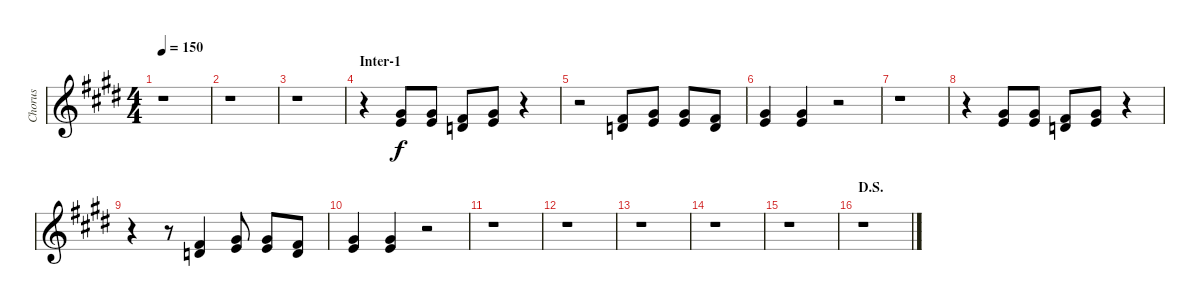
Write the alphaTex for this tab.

\track ("Chorus" "Chorus") {instrument pad4choir}
\staff {score}
\tuning (E4 B3 G3 D3 A2 E2 B1) {hide}
\ts (4 4)
\tempo 150
\clef g2
\ks e
r.1{dy f} |
r.1 |
r.1 |
\section ("" "Inter-1")
r.4 (4.1 5.2).8 (4.1 5.2).8 (2.1 3.2).8 (4.1 5.2).8 r.4 |
r.2 (2.1 3.2).8 (0.1 9.2).8 (4.1 5.2).8 (2.1 3.2).8 |
(0.1 9.2).4 (4.1 5.2).4 r.2 |
r.1 |
r.4 (4.1 5.2).8 (4.1 5.2).8 (2.1 3.2).8 (4.1 5.2).8 r.4 |
r.4 r.8 (2.1 3.2).4 (0.1 9.2).8 (4.1 5.2).8 (2.1 3.2).8 |
(0.1 9.2).4 (4.1 5.2).4 r.2 |
r.1 |
r.1 |
r.1 |
r.1 |
r.1 |
\section ("" "D.S.")
r.1
